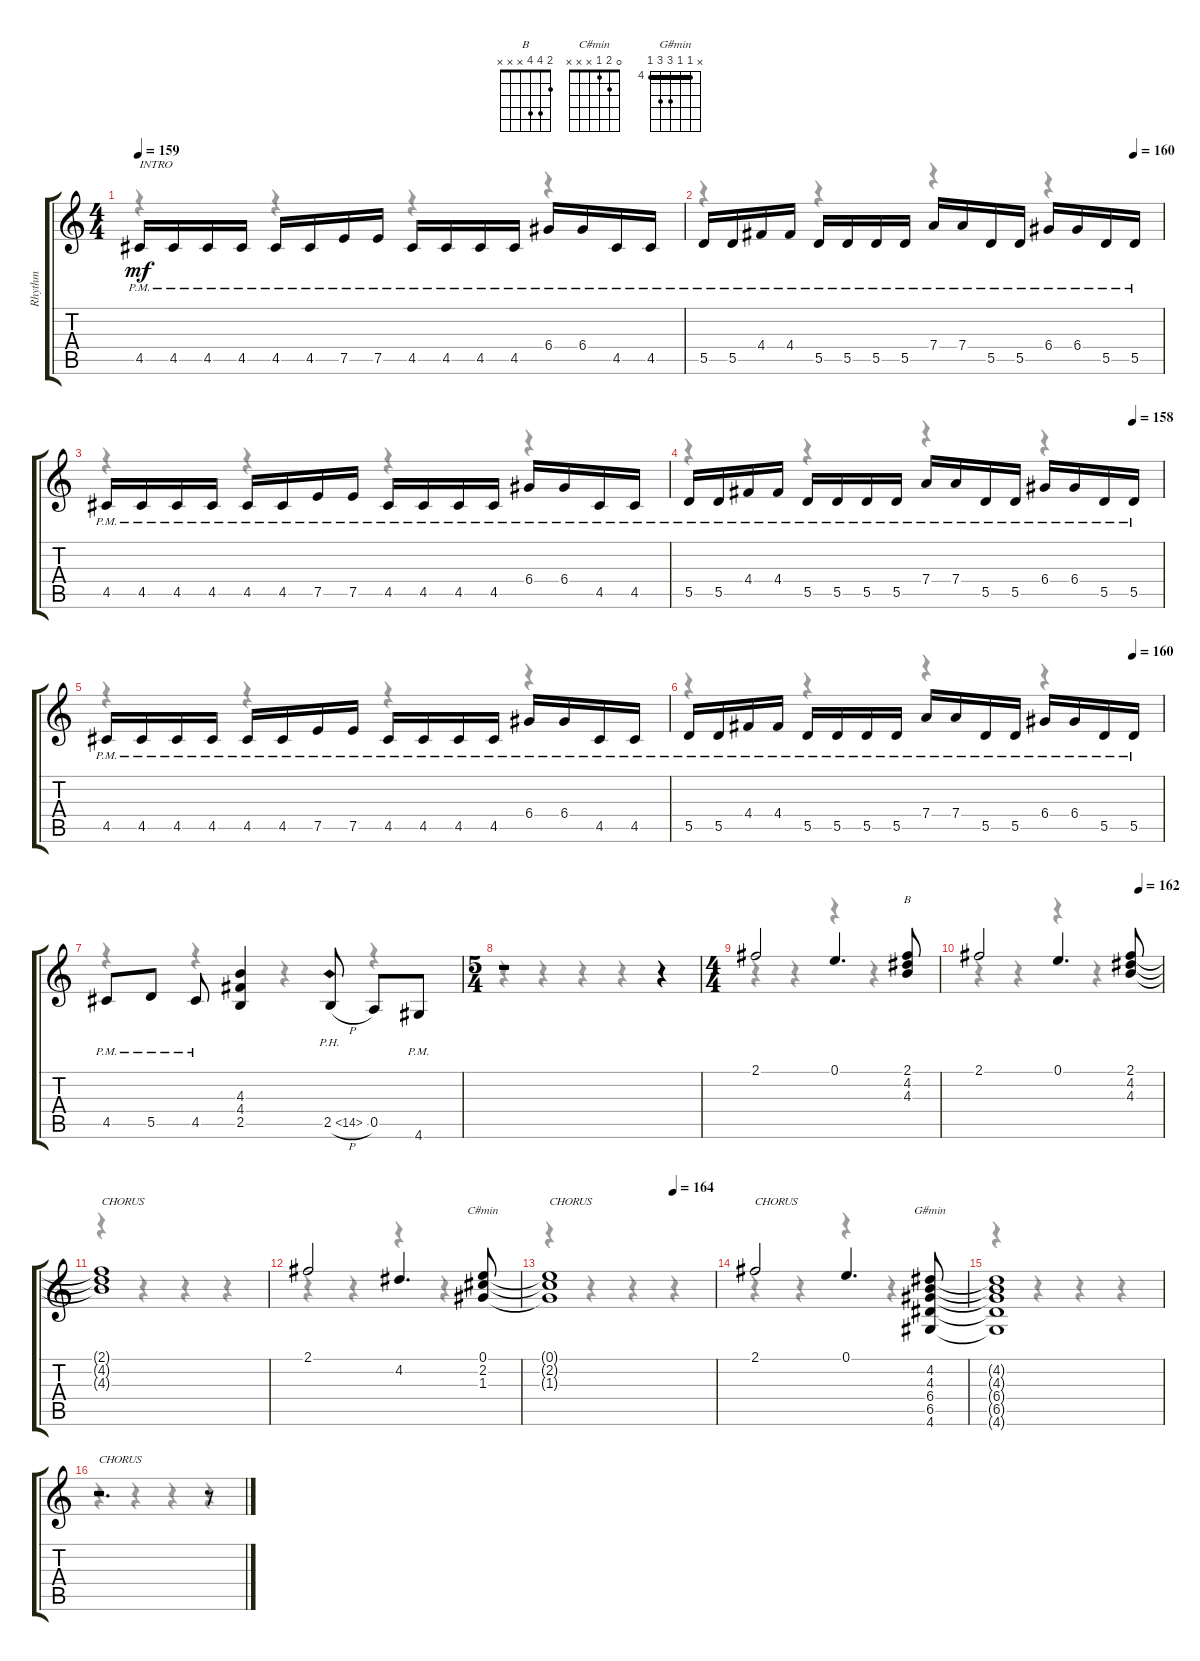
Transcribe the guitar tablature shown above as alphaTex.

\track ("Rhythm" "Rhythm") {instrument overdrivenguitar}
\staff {score tabs}
\tuning (E4 B3 G3 D3 A2 E2) {hide}
\chord ("B" 2 4 4 x x x)
\chord ("C#min" 0 2 1 x x x)
\chord ("G#min" x 4 4 6 6 4) {firstfret 4 barre 4}
\voice
\ts (4 4)
\tempo 159
\clef g2
\ks c
4.5{pm}.16{txt "INTRO" dy mf} 4.5{pm}.16 4.5{pm}.16 4.5{pm}.16 4.5{pm}.16 4.5{pm}.16 7.5{pm}.16 7.5{pm}.16 4.5{pm}.16 4.5{pm}.16 4.5{pm}.16 4.5{pm}.16 6.4{pm}.16 6.4{pm}.16 4.5{pm}.16 4.5{pm}.16 |
\tempo (160 0.9375)
5.5{pm}.16 5.5{pm}.16 4.4{pm}.16 4.4{pm}.16 5.5{pm}.16 5.5{pm}.16 5.5{pm}.16 5.5{pm}.16 7.4{pm}.16 7.4{pm}.16 5.5{pm}.16 5.5{pm}.16 6.4{pm}.16 6.4{pm}.16 5.5{pm}.16 5.5{pm}.16 |
4.5{pm}.16 4.5{pm}.16 4.5{pm}.16 4.5{pm}.16 4.5{pm}.16 4.5{pm}.16 7.5{pm}.16 7.5{pm}.16 4.5{pm}.16 4.5{pm}.16 4.5{pm}.16 4.5{pm}.16 6.4{pm}.16 6.4{pm}.16 4.5{pm}.16 4.5{pm}.16 |
\tempo (158 0.9375)
5.5{pm}.16 5.5{pm}.16 4.4{pm}.16 4.4{pm}.16 5.5{pm}.16 5.5{pm}.16 5.5{pm}.16 5.5{pm}.16 7.4{pm}.16 7.4{pm}.16 5.5{pm}.16 5.5{pm}.16 6.4{pm}.16 6.4{pm}.16 5.5{pm}.16 5.5{pm}.16 |
4.5{pm}.16 4.5{pm}.16 4.5{pm}.16 4.5{pm}.16 4.5{pm}.16 4.5{pm}.16 7.5{pm}.16 7.5{pm}.16 4.5{pm}.16 4.5{pm}.16 4.5{pm}.16 4.5{pm}.16 6.4{pm}.16 6.4{pm}.16 4.5{pm}.16 4.5{pm}.16 |
\tempo (160 0.9375)
5.5{pm}.16 5.5{pm}.16 4.4{pm}.16 4.4{pm}.16 5.5{pm}.16 5.5{pm}.16 5.5{pm}.16 5.5{pm}.16 7.4{pm}.16 7.4{pm}.16 5.5{pm}.16 5.5{pm}.16 6.4{pm}.16 6.4{pm}.16 5.5{pm}.16 5.5{pm}.16 |
4.5{pm}.8 5.5{pm}.8 4.5{pm}.8 (4.3 4.4 2.5).4 2.5{ph 12 h}.8 0.5.8 4.6{pm}.8 |
\ts (5 4)
r.1 r.4 |
\ts (4 4)
2.1.2 0.1.4{d} (2.1 4.2 4.3).8{ch "B"} |
\tempo (162 0.875)
2.1.2 0.1.4{d} (2.1 4.2 4.3).8 |
(2.1{t} 4.2{t} 4.3{t}).1{txt "CHORUS"} |
2.1.2 4.2.4{d} (0.1 2.2 1.3).8{ch "C#min"} |
\tempo (164 0.75)
(0.1{t} 2.2{t} 1.3{t}).1{txt "CHORUS"} |
2.1.2{txt "CHORUS"} 0.1.4{d} (4.2 4.3 6.4 6.5 4.6).8{ch "G#min"} |
(4.2{t} 4.3{t} 6.4{t} 6.5{t} 4.6{t}).1 |
r.2{d txt "CHORUS"} r.8
\voice
\clef g2
\ottava regular
\simile none
\ks c
r.4{dy f} r.4 r.4 r.4 |
r.4 r.4 r.4 r.4 |
r.4 r.4 r.4 r.4 |
r.4 r.4 r.4 r.4 |
r.4 r.4 r.4 r.4 |
r.4 r.4 r.4 r.4 |
r.4 r.4 r.4 r.4 |
r.4 r.4 r.4 r.4 r.4 |
r.4 r.4 r.4 r.4 |
r.4 r.4 r.4 r.4 |
r.4 r.4 r.4 r.4 |
r.4 r.4 r.4 r.4 |
r.4 r.4 r.4 r.4 |
r.4 r.4 r.4 r.4 |
r.4 r.4 r.4 r.4 |
r.4 r.4 r.4 r.4
